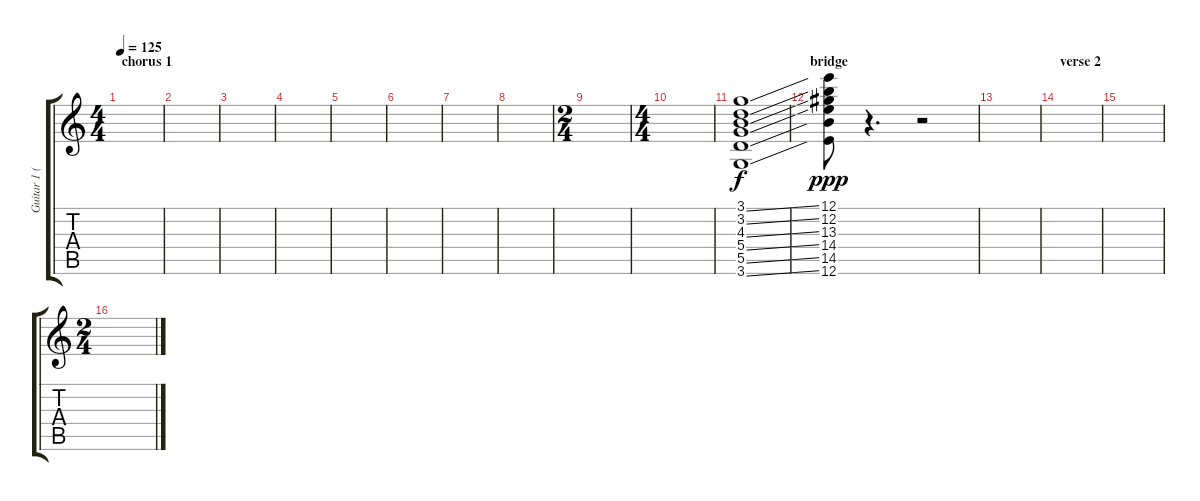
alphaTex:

\track ("Guitar 1 (Barrett)" "Guitar 1 (") {instrument distortionguitar}
\staff {score tabs}
\tuning (E4 B3 G3 D3 A2 E2) {hide}
\ts (4 4)
\section ("" "chorus 1")
\tempo 125
\clef g2
\ks c
|
|
|
|
|
|
|
|
\ts (2 4)
|
\ts (4 4)
|
(3.1{ss} 3.2{ss} 4.3{ss} 5.4{ss} 5.5{ss} 3.6{ss}).1{instrument distortionguitar} |
\section ("" "bridge")
(12.1 12.2 13.3 14.4 14.5 12.6).8{dy ppp} r.4{d} r.2 |
|
\section ("" "verse 2 ")
|
|
\ts (2 4)
